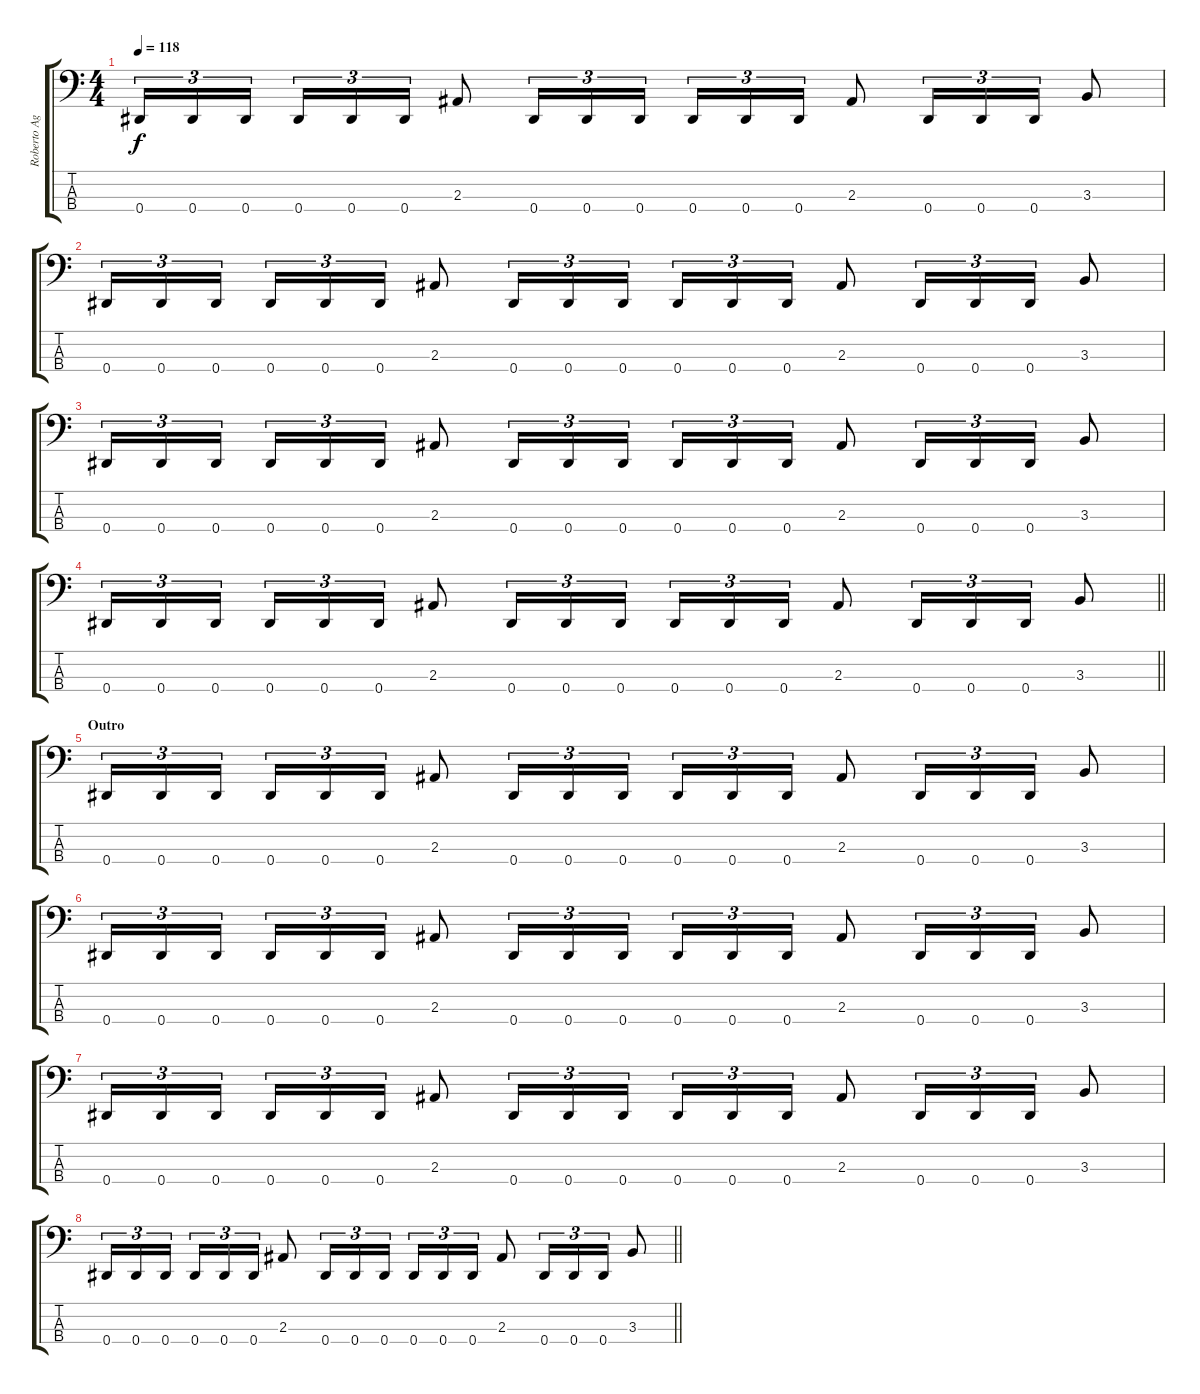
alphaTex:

\track ("Roberto Agustin Miguel Santiago Samuel T" "Roberto Ag") {instrument electricbassfinger}
\staff {score tabs}
\tuning (Gb2 Db2 Ab1 Eb1) {hide}
\ts (4 4)
\tempo 118
\clef f4
\ks c
0.4.16{tu (3 2) dy f} 0.4.16{tu (3 2)} 0.4.16{tu (3 2) beam splitsecondary} 0.4.16{tu (3 2)} 0.4.16{tu (3 2)} 0.4.16{tu (3 2)} 2.3.8 0.4.16{tu (3 2)} 0.4.16{tu (3 2)} 0.4.16{tu (3 2)} 0.4.16{tu (3 2)} 0.4.16{tu (3 2)} 0.4.16{tu (3 2)} 2.3.8 0.4.16{tu (3 2)} 0.4.16{tu (3 2)} 0.4.16{tu (3 2)} 3.3.8 |
0.4.16{tu (3 2)} 0.4.16{tu (3 2)} 0.4.16{tu (3 2) beam splitsecondary} 0.4.16{tu (3 2)} 0.4.16{tu (3 2)} 0.4.16{tu (3 2)} 2.3.8 0.4.16{tu (3 2)} 0.4.16{tu (3 2)} 0.4.16{tu (3 2)} 0.4.16{tu (3 2)} 0.4.16{tu (3 2)} 0.4.16{tu (3 2)} 2.3.8 0.4.16{tu (3 2)} 0.4.16{tu (3 2)} 0.4.16{tu (3 2)} 3.3.8 |
0.4.16{tu (3 2)} 0.4.16{tu (3 2)} 0.4.16{tu (3 2) beam splitsecondary} 0.4.16{tu (3 2)} 0.4.16{tu (3 2)} 0.4.16{tu (3 2)} 2.3.8 0.4.16{tu (3 2)} 0.4.16{tu (3 2)} 0.4.16{tu (3 2)} 0.4.16{tu (3 2)} 0.4.16{tu (3 2)} 0.4.16{tu (3 2)} 2.3.8 0.4.16{tu (3 2)} 0.4.16{tu (3 2)} 0.4.16{tu (3 2)} 3.3.8 |
\barLineRight lightlight
0.4.16{tu (3 2)} 0.4.16{tu (3 2)} 0.4.16{tu (3 2) beam splitsecondary} 0.4.16{tu (3 2)} 0.4.16{tu (3 2)} 0.4.16{tu (3 2)} 2.3.8 0.4.16{tu (3 2)} 0.4.16{tu (3 2)} 0.4.16{tu (3 2)} 0.4.16{tu (3 2)} 0.4.16{tu (3 2)} 0.4.16{tu (3 2)} 2.3.8 0.4.16{tu (3 2)} 0.4.16{tu (3 2)} 0.4.16{tu (3 2)} 3.3.8 |
\section ("" "Outro")
0.4.16{tu (3 2)} 0.4.16{tu (3 2)} 0.4.16{tu (3 2) beam splitsecondary} 0.4.16{tu (3 2)} 0.4.16{tu (3 2)} 0.4.16{tu (3 2)} 2.3.8 0.4.16{tu (3 2)} 0.4.16{tu (3 2)} 0.4.16{tu (3 2)} 0.4.16{tu (3 2)} 0.4.16{tu (3 2)} 0.4.16{tu (3 2)} 2.3.8 0.4.16{tu (3 2)} 0.4.16{tu (3 2)} 0.4.16{tu (3 2)} 3.3.8 |
0.4.16{tu (3 2)} 0.4.16{tu (3 2)} 0.4.16{tu (3 2) beam splitsecondary} 0.4.16{tu (3 2)} 0.4.16{tu (3 2)} 0.4.16{tu (3 2)} 2.3.8 0.4.16{tu (3 2)} 0.4.16{tu (3 2)} 0.4.16{tu (3 2)} 0.4.16{tu (3 2)} 0.4.16{tu (3 2)} 0.4.16{tu (3 2)} 2.3.8 0.4.16{tu (3 2)} 0.4.16{tu (3 2)} 0.4.16{tu (3 2)} 3.3.8 |
0.4.16{tu (3 2)} 0.4.16{tu (3 2)} 0.4.16{tu (3 2) beam splitsecondary} 0.4.16{tu (3 2)} 0.4.16{tu (3 2)} 0.4.16{tu (3 2)} 2.3.8 0.4.16{tu (3 2)} 0.4.16{tu (3 2)} 0.4.16{tu (3 2)} 0.4.16{tu (3 2)} 0.4.16{tu (3 2)} 0.4.16{tu (3 2)} 2.3.8 0.4.16{tu (3 2)} 0.4.16{tu (3 2)} 0.4.16{tu (3 2)} 3.3.8 |
\barLineRight lightlight
0.4.16{tu (3 2)} 0.4.16{tu (3 2)} 0.4.16{tu (3 2) beam splitsecondary} 0.4.16{tu (3 2)} 0.4.16{tu (3 2)} 0.4.16{tu (3 2)} 2.3.8 0.4.16{tu (3 2)} 0.4.16{tu (3 2)} 0.4.16{tu (3 2)} 0.4.16{tu (3 2)} 0.4.16{tu (3 2)} 0.4.16{tu (3 2)} 2.3.8 0.4.16{tu (3 2)} 0.4.16{tu (3 2)} 0.4.16{tu (3 2)} 3.3.8
